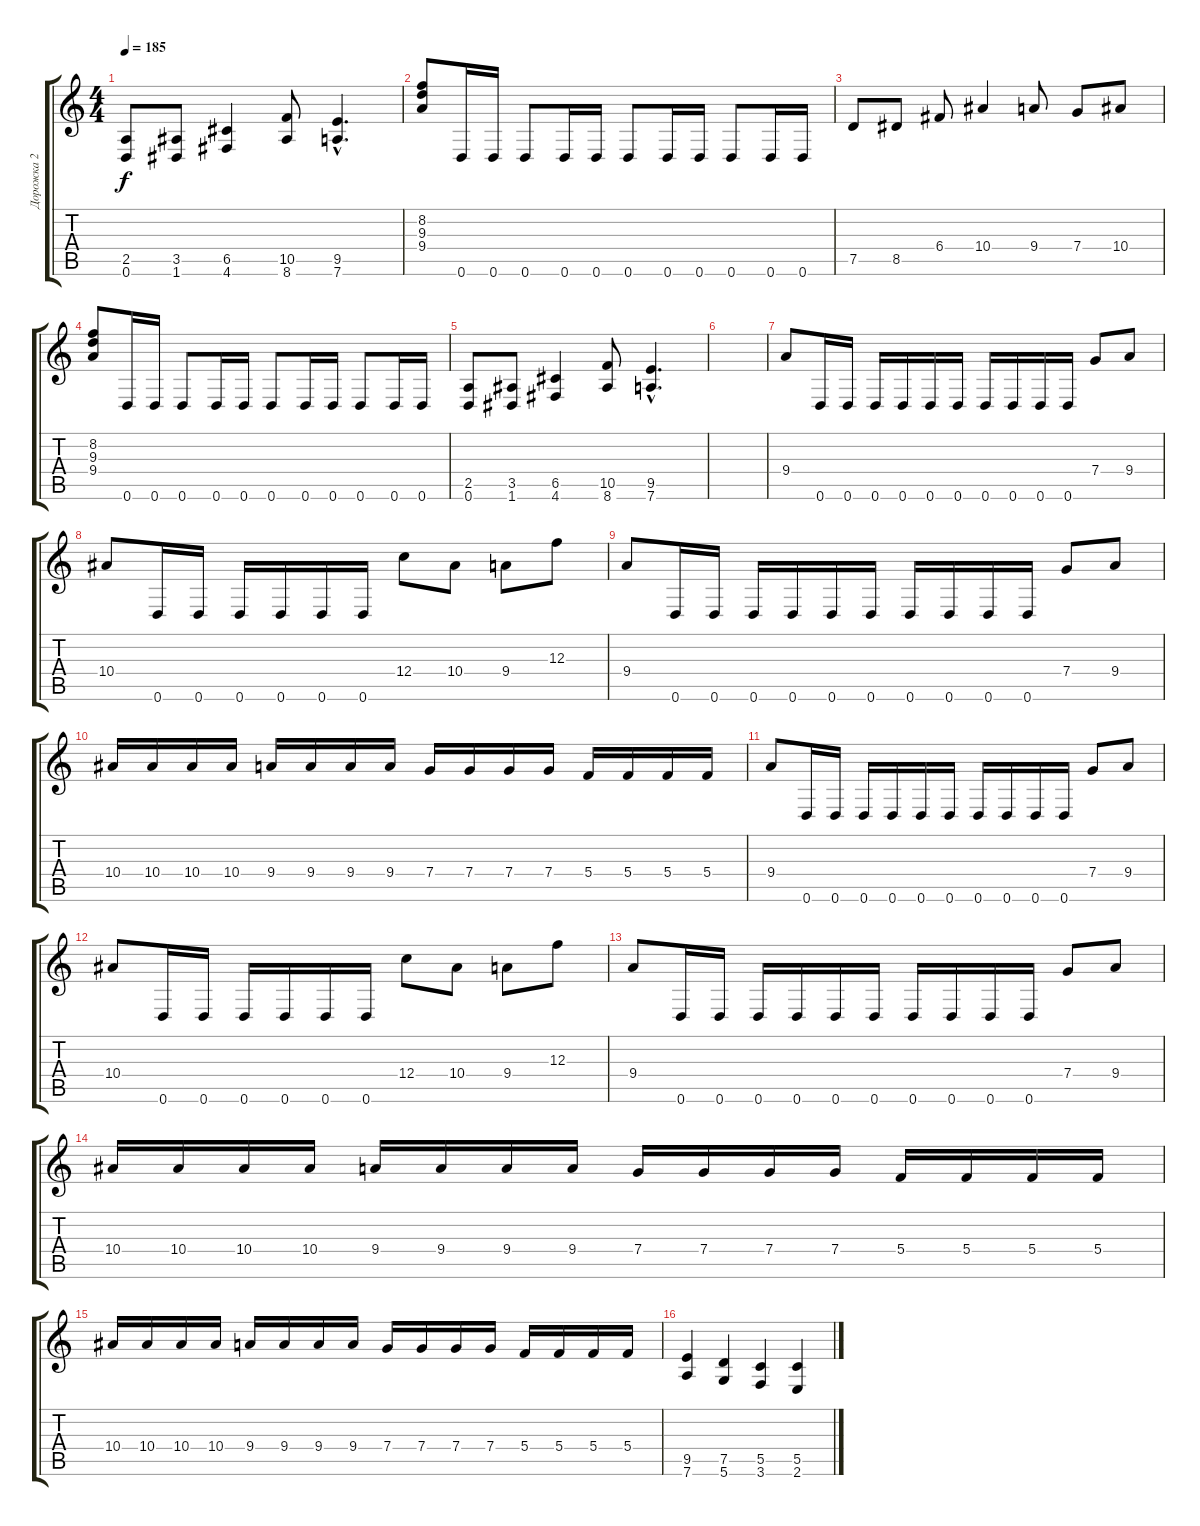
\track ("Дорожка 2" "Дорожка 2") {instrument distortionguitar}
\staff {score tabs}
\tuning (D4 A3 F3 C3 G2 D2) {hide}
\ts (4 4)
\tempo 185
\clef g2
\ks c
(2.5 0.6).8{dy f} (3.5 1.6).8 (6.5 4.6).4 (10.5 8.6).8 (9.5{hac} 7.6{hac}).4{d} |
(8.2 9.3 9.4).8 0.6.16 0.6.16 0.6.8 0.6.16 0.6.16 0.6.8 0.6.16 0.6.16 0.6.8 0.6.16 0.6.16 |
7.5.8 8.5.8 6.4.8 10.4.4 9.4.8 7.4.8 10.4.8 |
(8.2 9.3 9.4).8 0.6.16 0.6.16 0.6.8 0.6.16 0.6.16 0.6.8 0.6.16 0.6.16 0.6.8 0.6.16 0.6.16 |
(2.5 0.6).8 (3.5 1.6).8 (6.5 4.6).4 (10.5 8.6).8 (9.5{hac} 7.6{hac}).4{d} |
|
9.4.8 0.6.16 0.6.16 0.6.16 0.6.16 0.6.16 0.6.16 0.6.16 0.6.16 0.6.16 0.6.16 7.4.8 9.4.8 |
10.4.8 0.6.16 0.6.16 0.6.16 0.6.16 0.6.16 0.6.16 12.4.8 10.4.8 9.4.8 12.3.8 |
9.4.8 0.6.16 0.6.16 0.6.16 0.6.16 0.6.16 0.6.16 0.6.16 0.6.16 0.6.16 0.6.16 7.4.8 9.4.8 |
10.4.16 10.4.16 10.4.16 10.4.16 9.4.16 9.4.16 9.4.16 9.4.16 7.4.16 7.4.16 7.4.16 7.4.16 5.4.16 5.4.16 5.4.16 5.4.16 |
9.4.8 0.6.16 0.6.16 0.6.16 0.6.16 0.6.16 0.6.16 0.6.16 0.6.16 0.6.16 0.6.16 7.4.8 9.4.8 |
10.4.8 0.6.16 0.6.16 0.6.16 0.6.16 0.6.16 0.6.16 12.4.8 10.4.8 9.4.8 12.3.8 |
9.4.8 0.6.16 0.6.16 0.6.16 0.6.16 0.6.16 0.6.16 0.6.16 0.6.16 0.6.16 0.6.16 7.4.8 9.4.8 |
10.4.16 10.4.16 10.4.16 10.4.16 9.4.16 9.4.16 9.4.16 9.4.16 7.4.16 7.4.16 7.4.16 7.4.16 5.4.16 5.4.16 5.4.16 5.4.16 |
10.4.16 10.4.16 10.4.16 10.4.16 9.4.16 9.4.16 9.4.16 9.4.16 7.4.16 7.4.16 7.4.16 7.4.16 5.4.16 5.4.16 5.4.16 5.4.16 |
(9.5 7.6).4 (7.5 5.6).4 (5.5 3.6).4 (5.5 2.6).4
